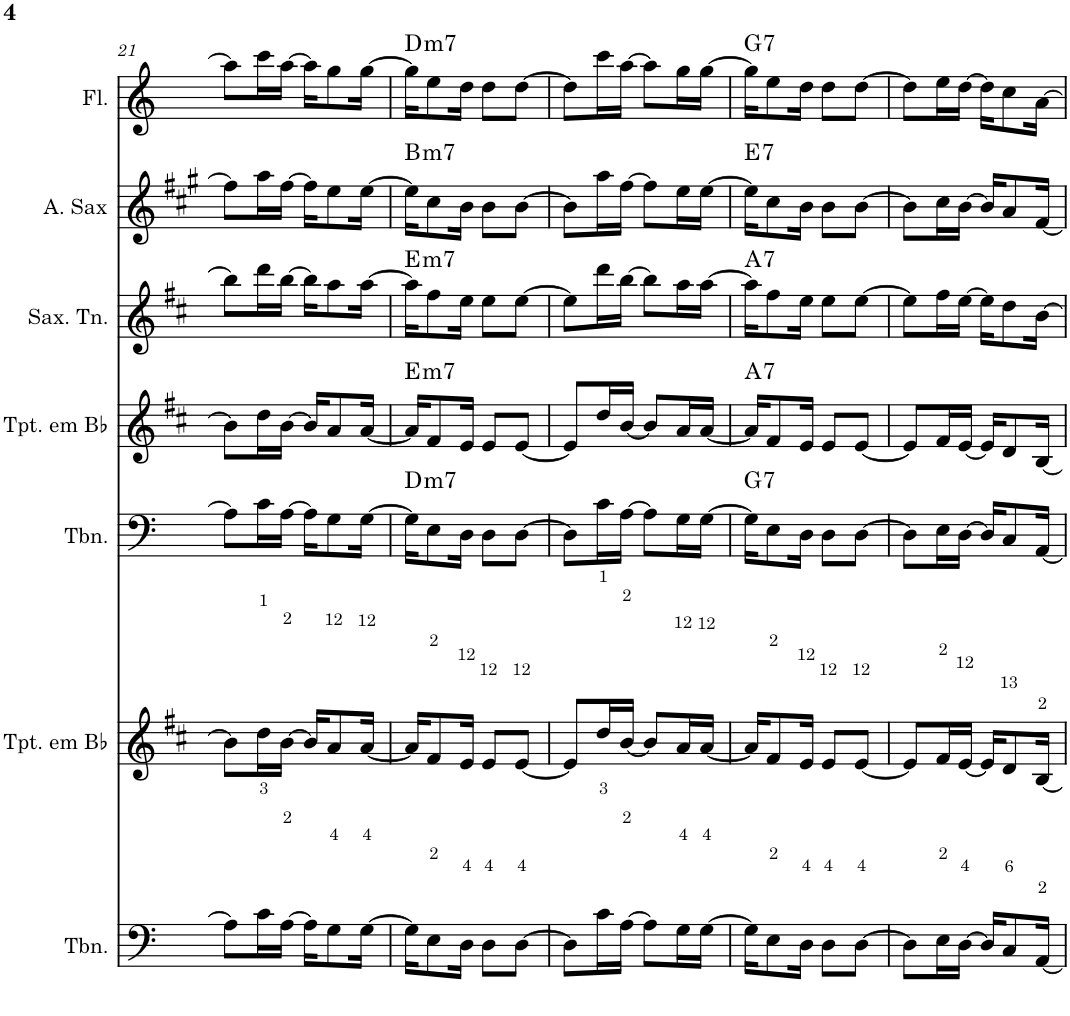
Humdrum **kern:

**kern	**kern	**kern	**harte	**kern	**harte	**kern	**harte	**kern	**harte	**kern	**harte
*part7	*part6	*part5	*part5	*part4	*part4	*part3	*part3	*part2	*part2	*part1	*part1
*staff7	*staff6	*staff5	*	*staff4	*	*staff3	*	*staff2	*	*staff1	*
*I"Trombone	*I"Trompete em Bb	*I"Trombone	*	*I"Trompete em Bb	*	*I"Saxofone Tenor	*	*I"Saxofone Alto	*	*I"Flauta Transversal	*
*I'Tbn.	*I'Tpt. em Bb	*I'Tbn.	*	*I'Tpt. em Bb	*	*I'Sax. Tn.	*	*	*	*I'Fl.	*
!!LO:PB:g=z
*clefF4	*clefG2	*clefF4	*	*clefG2	*	*clefG2	*	*clefG2	*	*clefG2	*
*	*Trd1c2	*	*	*Trd1c2	*	*Trd8c14	*	*Trd5c9	*	*	*
*k[]	*k[f#c#]	*k[]	*	*k[f#c#]	*	*k[f#c#]	*	*k[f#c#g#]	*	*k[]	*
*C:	*D:	*C:	*	*D:	*	*D:	*	*A:	*	*C:	*
*M2/4	*M2/4	*M2/4	*	*M2/4	*	*M2/4	*	*M2/4	*	*M2/4	*
=21	=21	=21	=21	=21	=21	=21	=21	=21	=21	=21	=21
8A\L]	8b\L]	8A\L]	.	8b\L]	.	8bb\L]	.	8ff#\L]	.	8aa\L]	.
16c\L	16dd\L	16c\L	.	16dd\L	.	16ddd\L	.	16aa\L	.	16ccc\L	.
[16A\JJ	[16b\JJ	[16A\JJ	.	[16b\JJ	.	[16bb\JJ	.	[16ff#\JJ	.	[16aa\JJ	.
16A\KL]	16b/KL]	16A\KL]	.	16b/KL]	.	16bb\KL]	.	16ff#\KL]	.	16aa\KL]	.
8G\	8a/	8G\	.	8a/	.	8aa\	.	8ee\	.	8gg\	.
[16G\Jk	[16a/Jk	[16G\Jk	.	[16a/Jk	.	[16aa\Jk	.	[16ee\Jk	.	[16gg\Jk	.
=22	=22	=22	=22	=22	=22	=22	=22	=22	=22	=22	=22
!	!	!	!LO:H:kt=m7	!	!LO:H:kt=m7	!	!LO:H:kt=m7	!	!LO:H:kt=m7	!	!LO:H:kt=m7
16G\KL]	16a/KL]	16G\KL]	D:min7	16a/KL]	E:min7	16aa\KL]	E:min7	16ee\KL]	B:min7	16gg\KL]	D:min7
8E\	8f#/	8E\	.	8f#/	.	8ff#\	.	8cc#\	.	8ee\	.
16D\Jk	16e/Jk	16D\Jk	.	16e/Jk	.	16ee\Jk	.	16b\Jk	.	16dd\Jk	.
8D\L	8e/L	8D\L	.	8e/L	.	8ee\L	.	8b\L	.	8dd\L	.
[8D\J	[8e/J	[8D\J	.	[8e/J	.	[8ee\J	.	[8b\J	.	[8dd\J	.
=23	=23	=23	=23	=23	=23	=23	=23	=23	=23	=23	=23
8D\L]	8e/L]	8D\L]	.	8e/L]	.	8ee\L]	.	8b\L]	.	8dd\L]	.
16c\L	16dd/L	16c\L	.	16dd/L	.	16ddd\L	.	16aa\L	.	16ccc\L	.
[16A\JJ	[16b/JJ	[16A\JJ	.	[16b/JJ	.	[16bb\JJ	.	[16ff#\JJ	.	[16aa\JJ	.
8A\L]	8b/L]	8A\L]	.	8b/L]	.	8bb\L]	.	8ff#\L]	.	8aa\L]	.
16G\L	16a/L	16G\L	.	16a/L	.	16aa\L	.	16ee\L	.	16gg\L	.
[16G\JJ	[16a/JJ	[16G\JJ	.	[16a/JJ	.	[16aa\JJ	.	[16ee\JJ	.	[16gg\JJ	.
=24	=24	=24	=24	=24	=24	=24	=24	=24	=24	=24	=24
!	!	!	!LO:H:kt=7	!	!LO:H:kt=7	!	!LO:H:kt=7	!	!LO:H:kt=7	!	!LO:H:kt=7
16G\KL]	16a/KL]	16G\KL]	G:7	16a/KL]	A:7	16aa\KL]	A:7	16ee\KL]	E:7	16gg\KL]	G:7
8E\	8f#/	8E\	.	8f#/	.	8ff#\	.	8cc#\	.	8ee\	.
16D\Jk	16e/Jk	16D\Jk	.	16e/Jk	.	16ee\Jk	.	16b\Jk	.	16dd\Jk	.
8D\L	8e/L	8D\L	.	8e/L	.	8ee\L	.	8b\L	.	8dd\L	.
[8D\J	[8e/J	[8D\J	.	[8e/J	.	[8ee\J	.	[8b\J	.	[8dd\J	.
=25	=25	=25	=25	=25	=25	=25	=25	=25	=25	=25	=25
8D\L]	8e/L]	8D\L]	.	8e/L]	.	8ee\L]	.	8b\L]	.	8dd\L]	.
16E\L	16f#/L	16E\L	.	16f#/L	.	16ff#\L	.	16cc#\L	.	16ee\L	.
[16D\JJ	[16e/JJ	[16D\JJ	.	[16e/JJ	.	[16ee\JJ	.	[16b\JJ	.	[16dd\JJ	.
16D/KL]	16e/KL]	16D/KL]	.	16e/KL]	.	16ee\KL]	.	16b/KL]	.	16dd\KL]	.
8C/	8d/	8C/	.	8d/	.	8dd\	.	8a/	.	8cc\	.
[16AA/Jk	[16B/Jk	[16AA/Jk	.	[16B/Jk	.	[16b\Jk	.	[16f#/Jk	.	[16a\Jk	.
=	=	=	=	=	=	=	=	=	=	=	=
*-	*-	*-	*-	*-	*-	*-	*-	*-	*-	*-	*-
